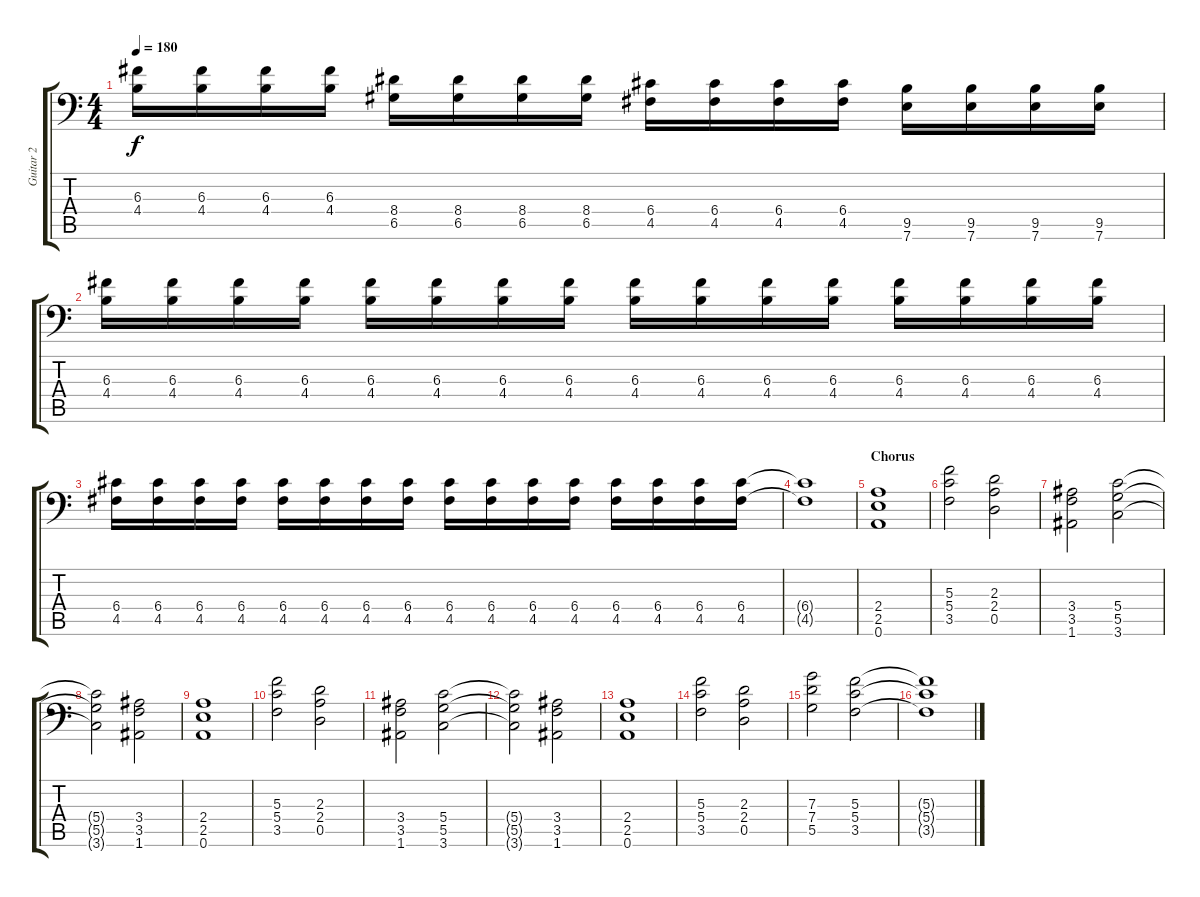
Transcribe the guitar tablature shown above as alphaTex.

\track ("Guitar 2" "Guitar 2") {instrument distortionguitar}
\staff {score tabs}
\tuning (A3 E3 C3 G2 D2 A1) {hide}
\ts (4 4)
\tempo 180
\clef f4
\ks c
(6.3 4.4).16{dy f} (6.3 4.4).16 (6.3 4.4).16 (6.3 4.4).16 (8.4 6.5).16 (8.4 6.5).16 (8.4 6.5).16 (8.4 6.5).16 (6.4 4.5).16 (6.4 4.5).16 (6.4 4.5).16 (6.4 4.5).16 (9.5 7.6).16 (9.5 7.6).16 (9.5 7.6).16 (9.5 7.6).16 |
(6.3 4.4).16 (6.3 4.4).16 (6.3 4.4).16 (6.3 4.4).16 (6.3 4.4).16 (6.3 4.4).16 (6.3 4.4).16 (6.3 4.4).16 (6.3 4.4).16 (6.3 4.4).16 (6.3 4.4).16 (6.3 4.4).16 (6.3 4.4).16 (6.3 4.4).16 (6.3 4.4).16 (6.3 4.4).16 |
(6.4 4.5).16 (6.4 4.5).16 (6.4 4.5).16 (6.4 4.5).16 (6.4 4.5).16 (6.4 4.5).16 (6.4 4.5).16 (6.4 4.5).16 (6.4 4.5).16 (6.4 4.5).16 (6.4 4.5).16 (6.4 4.5).16 (6.4 4.5).16 (6.4 4.5).16 (6.4 4.5).16 (6.4 4.5).16 |
(6.4{t} 4.5{t}).1 |
\section ("" "Chorus")
(2.4 2.5 0.6).1 |
(5.3 5.4 3.5).2 (2.3 2.4 0.5).2 |
(3.4 3.5 1.6).2 (5.4 5.5 3.6).2 |
(5.4{t} 5.5{t} 3.6{t}).2 (3.4 3.5 1.6).2 |
(2.4 2.5 0.6).1 |
(5.3 5.4 3.5).2 (2.3 2.4 0.5).2 |
(3.4 3.5 1.6).2 (5.4 5.5 3.6).2 |
(5.4{t} 5.5{t} 3.6{t}).2 (3.4 3.5 1.6).2 |
(2.4 2.5 0.6).1 |
(5.3 5.4 3.5).2 (2.3 2.4 0.5).2 |
(7.3 7.4 5.5).2 (5.3 5.4 3.5).2 |
(5.3{t} 5.4{t} 3.5{t}).1
